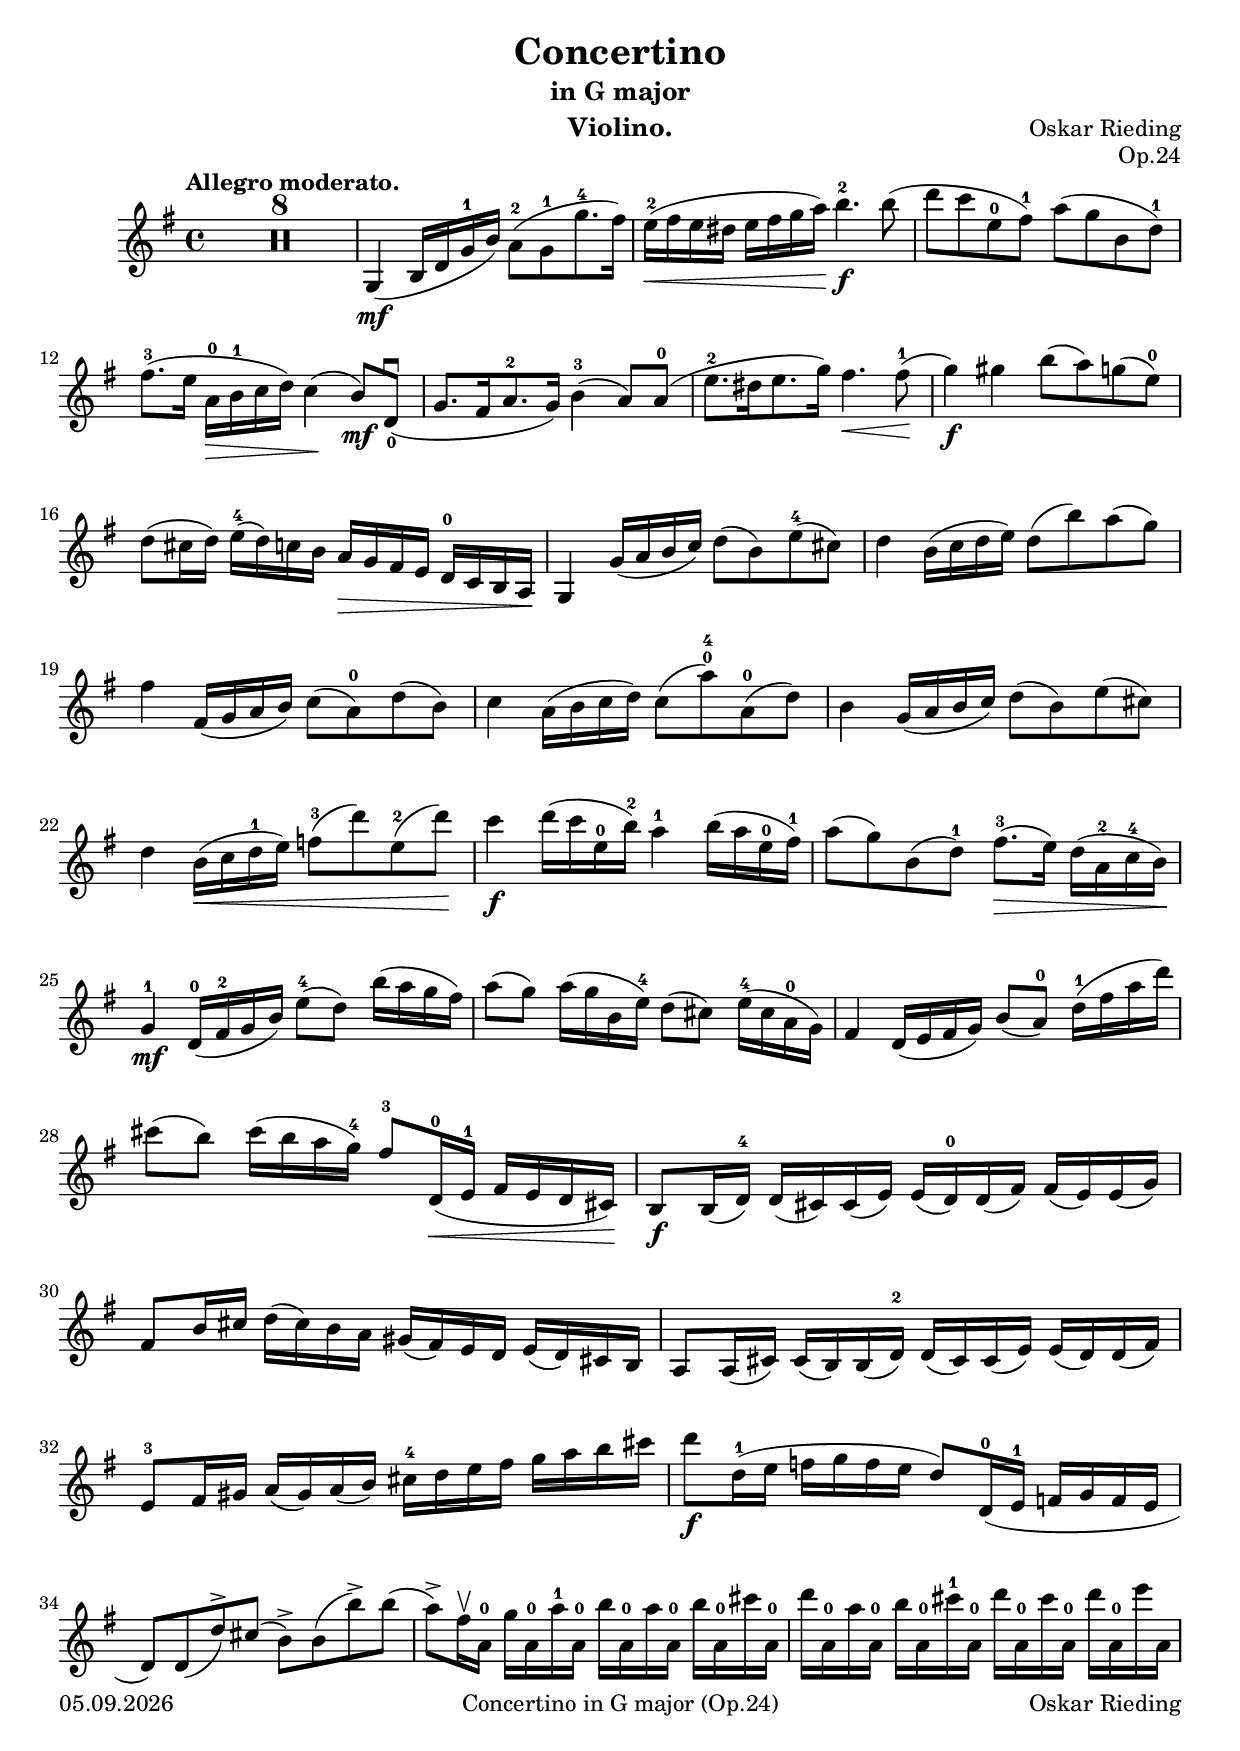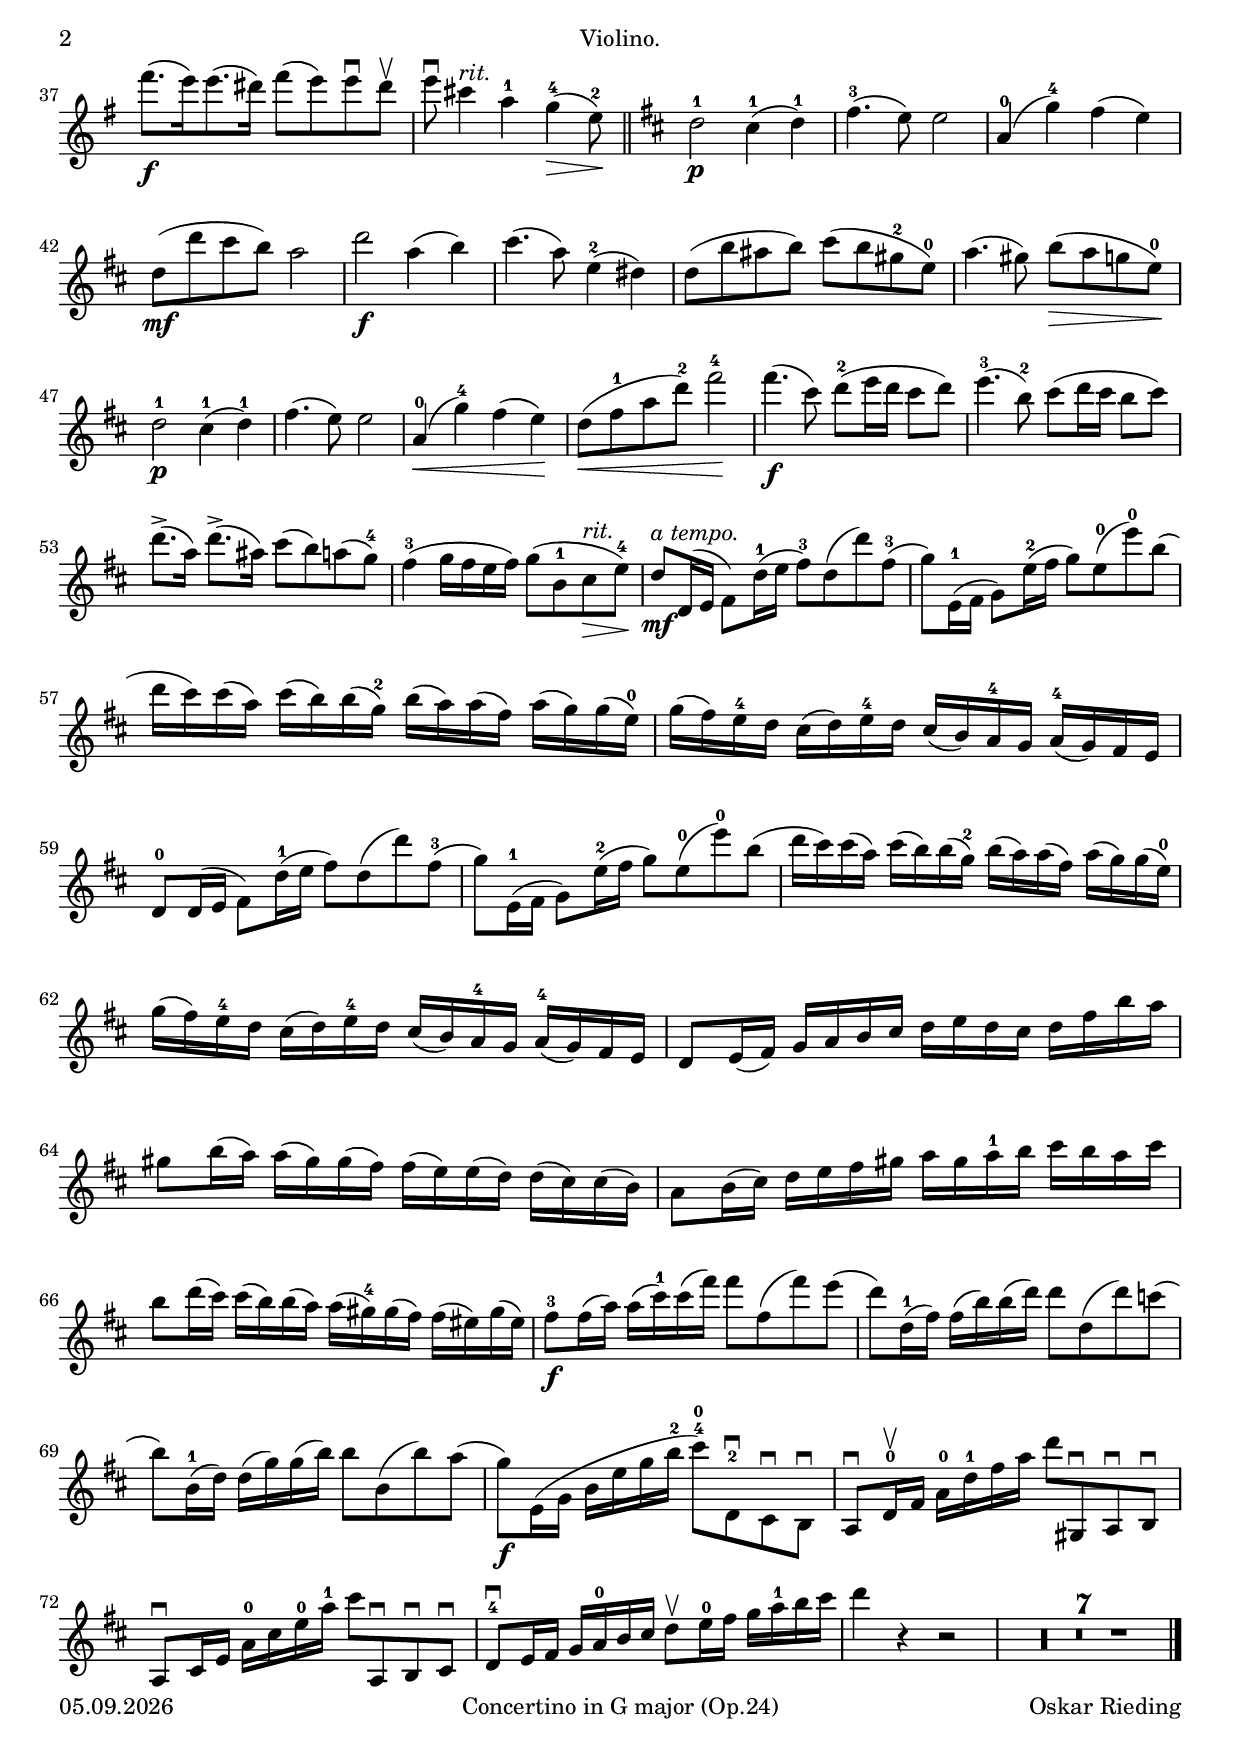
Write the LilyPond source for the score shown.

\version "2.18.2"

\version "2.18.2"

#(set-default-paper-size "a4")

header-title = "Concertino"
header-subtitle = "in G major"
header-composer = "Oskar Rieding"
header-opus = "Op.24"
header-updated = #(strftime "%d.%m.%Y" (localtime (current-time)))

\header {
  title = \header-title
  subtitle = \header-subtitle  
  composer = \header-composer
  opus = \header-opus  
  instrument = "Violino"  
}

\paper {
  oddFooterMarkup = \markup { 
    \fill-line {
      \left-align { \header-updated } 
      \center-align { \concat { \header-title " " \header-subtitle " (" \header-opus ")" } } 
      \right-align { \header-composer } 
    }
  }
  evenFooterMarkup = \oddFooterMarkup
}

\version "2.18.2"

\version "2.18.2"

#(set-default-paper-size "a4")

header-title = "Concertino"
header-subtitle = "in G major"
header-composer = "Oskar Rieding"
header-opus = "Op.24"
header-updated = #(strftime "%d.%m.%Y" (localtime (current-time)))

\header {
  title = \header-title
  subtitle = \header-subtitle  
  composer = \header-composer
  opus = \header-opus  
  instrument = "Violino"  
}

\paper {
  oddFooterMarkup = \markup { 
    \fill-line {
      \left-align { \header-updated } 
      \center-align { \concat { \header-title " " \header-subtitle " (" \header-opus ")" } } 
      \right-align { \header-composer } 
    }
  }
  evenFooterMarkup = \oddFooterMarkup
}


violinI = \relative g {   
  \key g \major  
  \clef treble 
  \tempo "Allegro moderato." 
  \compressFullBarRests
  R1*8 
  | g4( \mf b16 d g^1 b) a8^2([ g^1 g'8.^4 fis16)] 
  | e16^2\<( fis e dis e fis g a) b4.^2\!\f b8( 
  | d8 c e,^0 fis^1) a( g b, d^1) \break
  
  | fis8.^3( e16 a,^0\> b^1 c d) c4\!( b8\mf) d,_0( \downbow
  | g8.[ fis16 a8.^2 g16]) b4^3( a8) a^0(  
  | e'8.^2[ dis16 e8. g16]) fis4.\< fis8^1^ \!(
  | g4\f) gis  b8( a) g( e^0) \break 
  
  | d8( cis16 d) e^4( d) c b a\> g fis e d^0 c b a\!
  | g4 g'16( a b c) d8([ b) e^4( cis)]
  | d4 b16( c d e) d8([ b') a( g)] \break  
  
  | fis4 fis,16( g a b) c8([ a^0) d( b)]
  | c4 a16( b c d) c8([ a'^0^4) a,^0( d)]
  | b4 g16( a b c) d8([ b) e( cis)] 
  | d4 b16\<( c d^1 e) f8^3([ d') e,^2( d'\!)]
  | c4\f d16( c e,^0 b'^2) a4^1 b16( a e^0 fis^1)
  | a8([ g) b,( d^1)] fis8.^3\>( e16) d16( a^2 c^4 b\!) \break
  
  | g4^1\mf d16^0( fis^2 g b) e8^4( d) b'16( a g fis) 
  | a8( g) a16( g b, e^4) d8( cis) e16^4( cis a^0 g) 
  | fis4 d16( e fis g) b8( a^0) d16^1( fis a d) 
  | cis8( b) cis16( b a g^4) fis8^3 d,16^0\<( e^1 fis e d cis\!)
  | b8\f b16( d^4) d( cis) cis( e) e( d^0) d( fis) fis( e) e( g) \break
  
  | fis8 b16 cis d( cis) b a gis( fis) e d e( d) cis b
  | a8 a16( cis) cis( b) b( d^2) d( cis) cis( e) e( d) d( fis)
  | e8^3 fis16 gis a( gis) a( b) cis^4 d e fis g a b cis 
  | d8\f d,16^1( e f g f e d8) d,16^0( e^1 f g f e \break
  
  | d8)[ d( d'^>) cis(] b^>[) b( b'^>) b](
  | a8)^> fis16\upbow a,^0 g' a,^0 a'^1 a,^0 b' a,^0 a' a,^0 b' a,^0 cis' a,^0 
  | d' a,^0 a' a,^0 b' a,^0 cis'^1 a,^0 d' a,^0 cis' a,^0 d' a,^0 e'' a,, \pageBreak
  
  | fis''8.\f([ e16) e8.( dis16)] fis8( e) e\downbow dis\upbow 
  | e8\downbow cis4^\markup {\italic rit.} a^1 g^4\>( e8^2\!) \bar "||"
  | \key d \major d2^1\p cis4^1( d^1) 
  | fis4.^3( e8) e2 
  | a,4^0( g'^4) fis( e) \break
  
  | d8\mf( d' cis b) a2 
  | d2\f a4( b)
  | cis4.( a8) e4^2( dis) 
  | d8( b' ais b) cis( b gis^2 e^0) 
  | a4.( gis8) b8\>( a g e^0\!) \break
  
  | d2^1\p cis4^1( d^1)
  | fis4.( e8) e2 
  | a,4^0\<( g'^4) fis4( e\!) 
  | d8\<( fis^1 a d^2) fis2^4\! 
  | fis4.\f( cis8) d^2( e16 d cis8 d) 
  | e4.^3( b8^2) cis( d16 cis b8 cis) \break
  
  | d8.^>( a16) d8.^>( ais16) cis8( b) a( g^4)
  | fis4^3( g16 fis e fis) g8( b,^1 cis\>^\markup {\italic rit.} e^4\!) \noBreak
  | d8\mf^\markup {\italic "a tempo."} d,16( e fis8) d'16^1( e fis8^3) d( d') fis,^3(
  | g8) e,16^1( fis g8) e'16^2( fis g8) e^0( e'^0) b( \break
  
  | d16 cis) cis( a) cis( b) b( g^2) b( a) a( fis) a( g) g( e^0) 
  | g( fis) e^4 d cis( d) e^4 d cis( b) a^4 g a^4( g) fis e \break
  
  | d8^0 d16( e fis8) d'16^1( e fis8) d( d') fis,^3(
  | g8) e,16^1( fis g8) e'16^2( fis g8) e8^0( e'^0) b(
  | d16 cis) cis( a) cis( b) b( g^2) b( a) a( fis) a( g) g( e^0) \break
  
  | g( fis) e^4 d cis( d) e^4 d cis( b) a^4 g a^4( g) fis e
  | d8 e16( fis) g a b cis d e d cis d fis b a \break
  
  | gis8 b16( a) a( gis) gis( fis) fis( e) e( d) d( cis) cis( b) 
  | a8 b16( cis) d e fis gis a gis a^1 b cis b a cis \break
  
  | b8 d16( cis) cis( b) b( a) a( gis^4) gis( fis) fis( eis) gis( eis) 
  | fis8^3\f fis16( a) a( cis^1) cis( fis) fis8 fis,( fis') e(
  | d8) d,16^1( fis) fis( b) b( d) d8 d,( d') c( \break
  
  | b8) b,16^1( d) d( g) g( b) b8 b,( b') a(
  | g8)\f e,16( g b e g b^2 cis8^4^0) d,,\downbow^2 cis\downbow b\downbow  
  | a8\downbow d16^0\upbow fis a^0 d^1 fis a d8 gis,,,\downbow a\downbow b\downbow \break
  
  | a8\downbow cis16 e a^0 cis e^0 a^1 cis8 a,,\downbow b\downbow cis\downbow 
  | d8^4\downbow e16 fis g a^0 b cis d8\upbow e16^0 fis g a^1 b cis 
  | d4 r r2 
  | R1*7 \pageBreak
  
  | 
  
  \bar "|."
  
}


\header {
  instrument = "Violino."
}

violinI = \relative g {   
  \key g \major  
  \clef treble 
  \tempo "Allegro moderato." 
  \compressFullBarRests
  R1*8 
  | g4( \mf b16 d g^1 b) a8^2([ g^1 g'8.^4 fis16)] 
  | e16^2\<( fis e dis e fis g a) b4.^2\!\f b8( 
  | d8 c e,^0 fis^1) a( g b, d^1) \break
  
  | fis8.^3( e16 a,^0\> b^1 c d) c4\!( b8\mf) d,_0( \downbow
  | g8.[ fis16 a8.^2 g16]) b4^3( a8) a^0(  
  | e'8.^2[ dis16 e8. g16]) fis4.\< fis8^1^ \!(
  | g4\f) gis  b8( a) g( e^0) \break 
  
  | d8( cis16 d) e^4( d) c b a\> g fis e d^0 c b a\!
  | g4 g'16( a b c) d8([ b) e^4( cis)]
  | d4 b16( c d e) d8([ b') a( g)] \break  
  
  | fis4 fis,16( g a b) c8([ a^0) d( b)]
  | c4 a16( b c d) c8([ a'^0^4) a,^0( d)]
  | b4 g16( a b c) d8([ b) e( cis)] 
  | d4 b16\<( c d^1 e) f8^3([ d') e,^2( d'\!)]
  | c4\f d16( c e,^0 b'^2) a4^1 b16( a e^0 fis^1)
  | a8([ g) b,( d^1)] fis8.^3\>( e16) d16( a^2 c^4 b\!) \break
  
  | g4^1\mf d16^0( fis^2 g b) e8^4( d) b'16( a g fis) 
  | a8( g) a16( g b, e^4) d8( cis) e16^4( cis a^0 g) 
  | fis4 d16( e fis g) b8( a^0) d16^1( fis a d) 
  | cis8( b) cis16( b a g^4) fis8^3 d,16^0\<( e^1 fis e d cis\!)
  | b8\f b16( d^4) d( cis) cis( e) e( d^0) d( fis) fis( e) e( g) \break
  
  | fis8 b16 cis d( cis) b a gis( fis) e d e( d) cis b
  | a8 a16( cis) cis( b) b( d^2) d( cis) cis( e) e( d) d( fis)
  | e8^3 fis16 gis a( gis) a( b) cis^4 d e fis g a b cis 
  | d8\f d,16^1( e f g f e d8) d,16^0( e^1 f g f e \break
  
  | d8)[ d( d'^>) cis(] b^>[) b( b'^>) b](
  | a8)^> fis16\upbow a,^0 g' a,^0 a'^1 a,^0 b' a,^0 a' a,^0 b' a,^0 cis' a,^0 
  | d' a,^0 a' a,^0 b' a,^0 cis'^1 a,^0 d' a,^0 cis' a,^0 d' a,^0 e'' a,, \pageBreak
  
  | fis''8.\f([ e16) e8.( dis16)] fis8( e) e\downbow dis\upbow 
  | e8\downbow cis4^\markup {\italic rit.} a^1 g^4\>( e8^2\!) \bar "||"
  | \key d \major d2^1\p cis4^1( d^1) 
  | fis4.^3( e8) e2 
  | a,4^0( g'^4) fis( e) \break
  
  | d8\mf( d' cis b) a2 
  | d2\f a4( b)
  | cis4.( a8) e4^2( dis) 
  | d8( b' ais b) cis( b gis^2 e^0) 
  | a4.( gis8) b8\>( a g e^0\!) \break
  
  | d2^1\p cis4^1( d^1)
  | fis4.( e8) e2 
  | a,4^0\<( g'^4) fis4( e\!) 
  | d8\<( fis^1 a d^2) fis2^4\! 
  | fis4.\f( cis8) d^2( e16 d cis8 d) 
  | e4.^3( b8^2) cis( d16 cis b8 cis) \break
  
  | d8.^>( a16) d8.^>( ais16) cis8( b) a( g^4)
  | fis4^3( g16 fis e fis) g8( b,^1 cis\>^\markup {\italic rit.} e^4\!) \noBreak
  | d8\mf^\markup {\italic "a tempo."} d,16( e fis8) d'16^1( e fis8^3) d( d') fis,^3(
  | g8) e,16^1( fis g8) e'16^2( fis g8) e^0( e'^0) b( \break
  
  | d16 cis) cis( a) cis( b) b( g^2) b( a) a( fis) a( g) g( e^0) 
  | g( fis) e^4 d cis( d) e^4 d cis( b) a^4 g a^4( g) fis e \break
  
  | d8^0 d16( e fis8) d'16^1( e fis8) d( d') fis,^3(
  | g8) e,16^1( fis g8) e'16^2( fis g8) e8^0( e'^0) b(
  | d16 cis) cis( a) cis( b) b( g^2) b( a) a( fis) a( g) g( e^0) \break
  
  | g( fis) e^4 d cis( d) e^4 d cis( b) a^4 g a^4( g) fis e
  | d8 e16( fis) g a b cis d e d cis d fis b a \break
  
  | gis8 b16( a) a( gis) gis( fis) fis( e) e( d) d( cis) cis( b) 
  | a8 b16( cis) d e fis gis a gis a^1 b cis b a cis \break
  
  | b8 d16( cis) cis( b) b( a) a( gis^4) gis( fis) fis( eis) gis( eis) 
  | fis8^3\f fis16( a) a( cis^1) cis( fis) fis8 fis,( fis') e(
  | d8) d,16^1( fis) fis( b) b( d) d8 d,( d') c( \break
  
  | b8) b,16^1( d) d( g) g( b) b8 b,( b') a(
  | g8)\f e,16( g b e g b^2 cis8^4^0) d,,\downbow^2 cis\downbow b\downbow  
  | a8\downbow d16^0\upbow fis a^0 d^1 fis a d8 gis,,,\downbow a\downbow b\downbow \break
  
  | a8\downbow cis16 e a^0 cis e^0 a^1 cis8 a,,\downbow b\downbow cis\downbow 
  | d8^4\downbow e16 fis g a^0 b cis d8\upbow e16^0 fis g a^1 b cis 
  | d4 r r2 
  | R1*7 \pageBreak
  
  | 
  
  \bar "|."
  
}

\score {
  <<
    \new Staff \with { instrumentName = "" shortInstrumentName = "" } { \violinI }
  >>
  \layout {
    indent = 1\cm
    short-indent = 0\cm
  }
}